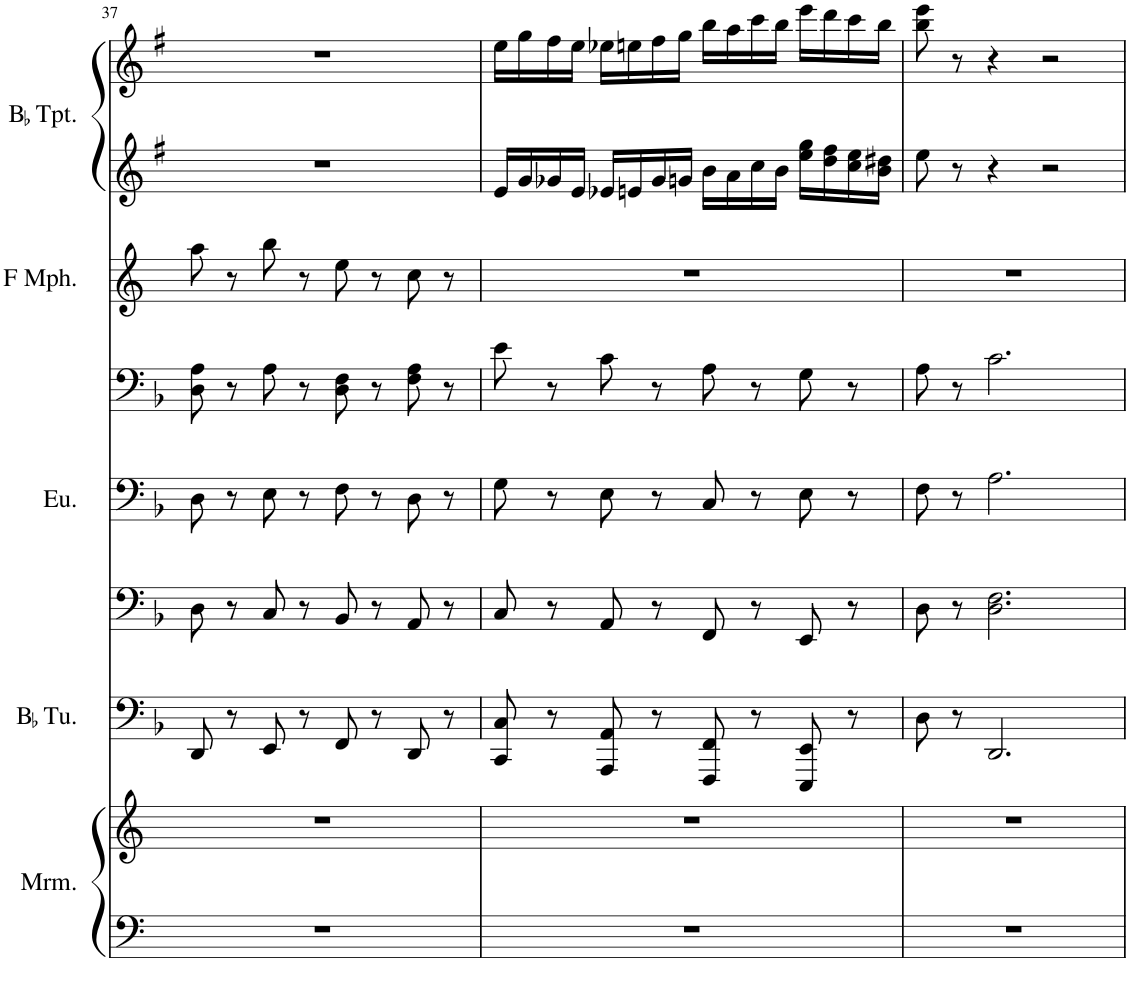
**kern	**kern	**kern	**kern	**kern	**kern	**kern	**kern	**kern
*part5	*part5	*part4	*part3	*part3	*part3	*part2	*part1	*part1
*staff9	*staff8	*staff7	*staff6	*staff5	*staff4	*staff3	*staff2	*staff1
*I"Marimba	*	*I"BaccidentalFlat Tuba	*I"Euphonium	*	*	*I"F Mellophone	*I"BaccidentalFlat Trumpet	*
*I'Mrm.	*	*I'BaccidentalFlat Tu.	*I'Eu.	*	*	*I'F Mph.	*I'BaccidentalFlat Tpt.	*
!!LO:PB:g=z
*clefF4	*clefG2	*clefF4	*clefF4	*clefF4	*clefF4	*clefG2	*clefG2	*clefG2
*	*	*Trd4c7	*Trd4c7	*Trd4c7	*Trd4c7	*Trd4c7	*Trd1c2	*Trd1c2
*k[]	*k[]	*k[b-]	*k[b-]	*k[b-]	*k[b-]	*k[]	*k[f#]	*k[f#]
*M4/4	*M4/4	*M4/4	*M4/4	*M4/4	*M4/4	*M4/4	*M4/4	*M4/4
=37	=37	=37	=37	=37	=37	=37	=37	=37
1r	1r	8DD/	8D\	8D\	8D\ 8A\	8aa\	1r	1r
.	.	8r	8r	8r	8r	8r	.	.
.	.	8EE/	8C/	8E\	8A\	8bb\	.	.
.	.	8r	8r	8r	8r	8r	.	.
.	.	8FF/	8BB-/	8F\	8D\ 8F\	8ee\	.	.
.	.	8r	8r	8r	8r	8r	.	.
.	.	8DD/	8AA/	8D\	8F\ 8A\	8cc\	.	.
.	.	8r	8r	8r	8r	8r	.	.
=38	=38	=38	=38	=38	=38	=38	=38	=38
1r	1r	8CC/ 8C/	8C/	8G\	8e\	1r	16e/LL	16ee\LL
.	.	.	.	.	.	.	16g/	16gg\
.	.	8r	8r	8r	8r	.	16g-X/	16ff#\
.	.	.	.	.	.	.	16e/JJ	16ee\JJ
.	.	8AAA/ 8AA/	8AA/	8E\	8c\	.	16e-X/LL	16ee-X\LL
.	.	.	.	.	.	.	16en/	16een\
.	.	8r	8r	8r	8r	.	16g-/	16ff#\
.	.	.	.	.	.	.	16gn/JJ	16gg\JJ
.	.	8FFF/ 8FF/	8FF/	8C/	8A\	.	16b\LL	16bb\LL
.	.	.	.	.	.	.	16a\	16aa\
.	.	8r	8r	8r	8r	.	16cc\	16ccc\
.	.	.	.	.	.	.	16b\JJ	16bb\JJ
.	.	8EEE/ 8EE/	8EE/	8E\	8G\	.	16ee\ 16gg\LL	16eee\LL
.	.	.	.	.	.	.	16dd\ 16ff#\	16ddd\
.	.	8r	8r	8r	8r	.	16cc\ 16ee\	16ccc\
.	.	.	.	.	.	.	16b\ 16dd#X\JJ	16bb\JJ
=39	=39	=39	=39	=39	=39	=39	=39	=39
1r	1r	8D\	8D\	8F\	8A\	1r	8ee\	8bb\ 8eee\
.	.	8r	8r	8r	8r	.	8r	8r
.	.	2.DD/	2.D\ 2.F\	2.A\	2.c\	.	4r	4r
.	.	.	.	.	.	.	2r	2r
=	=	=	=	=	=	=	=	=
*-	*-	*-	*-	*-	*-	*-	*-	*-
